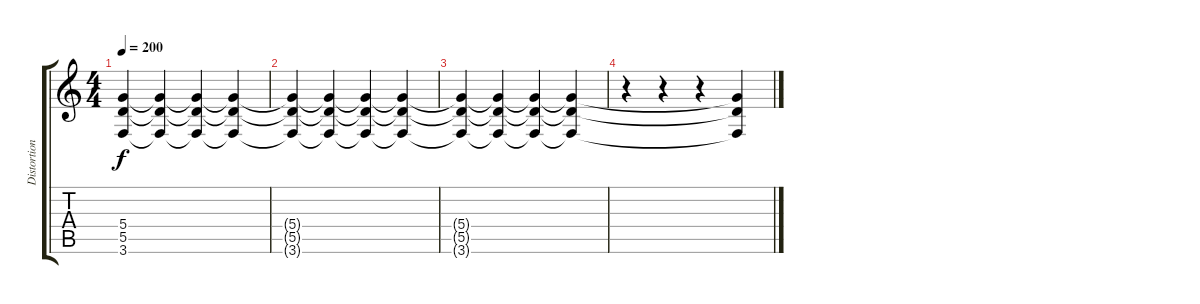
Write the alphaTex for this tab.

\track ("Distortion Guitar (Jason)" "Distortion") {instrument distortionguitar}
\staff {score tabs}
\tuning (E4 B3 G3 D3 A2 D2) {hide}
\ts (4 4)
\tempo 200
\clef g2
\ks c
(5.4{t} 5.5{t} 3.6{t}).4{dy f} (5.4{t} 5.5{t} 3.6{t}).4 (5.4{t} 5.5{t} 3.6{t}).4 (5.4{t} 5.5{t} 3.6{t}).4 |
(5.4{t} 5.5{t} 3.6{t}).4 (5.4{t} 5.5{t} 3.6{t}).4 (5.4{t} 5.5{t} 3.6{t}).4 (5.4{t} 5.5{t} 3.6{t}).4 |
(5.4{t} 5.5{t} 3.6{t}).4 (5.4{t} 5.5{t} 3.6{t}).4 (5.4{t} 5.5{t} 3.6{t}).4 (5.4{t} 5.5{t} 3.6{t}).4 |
r.4 r.4 r.4 (5.4{t} 5.5{t} 3.6{t}).4
